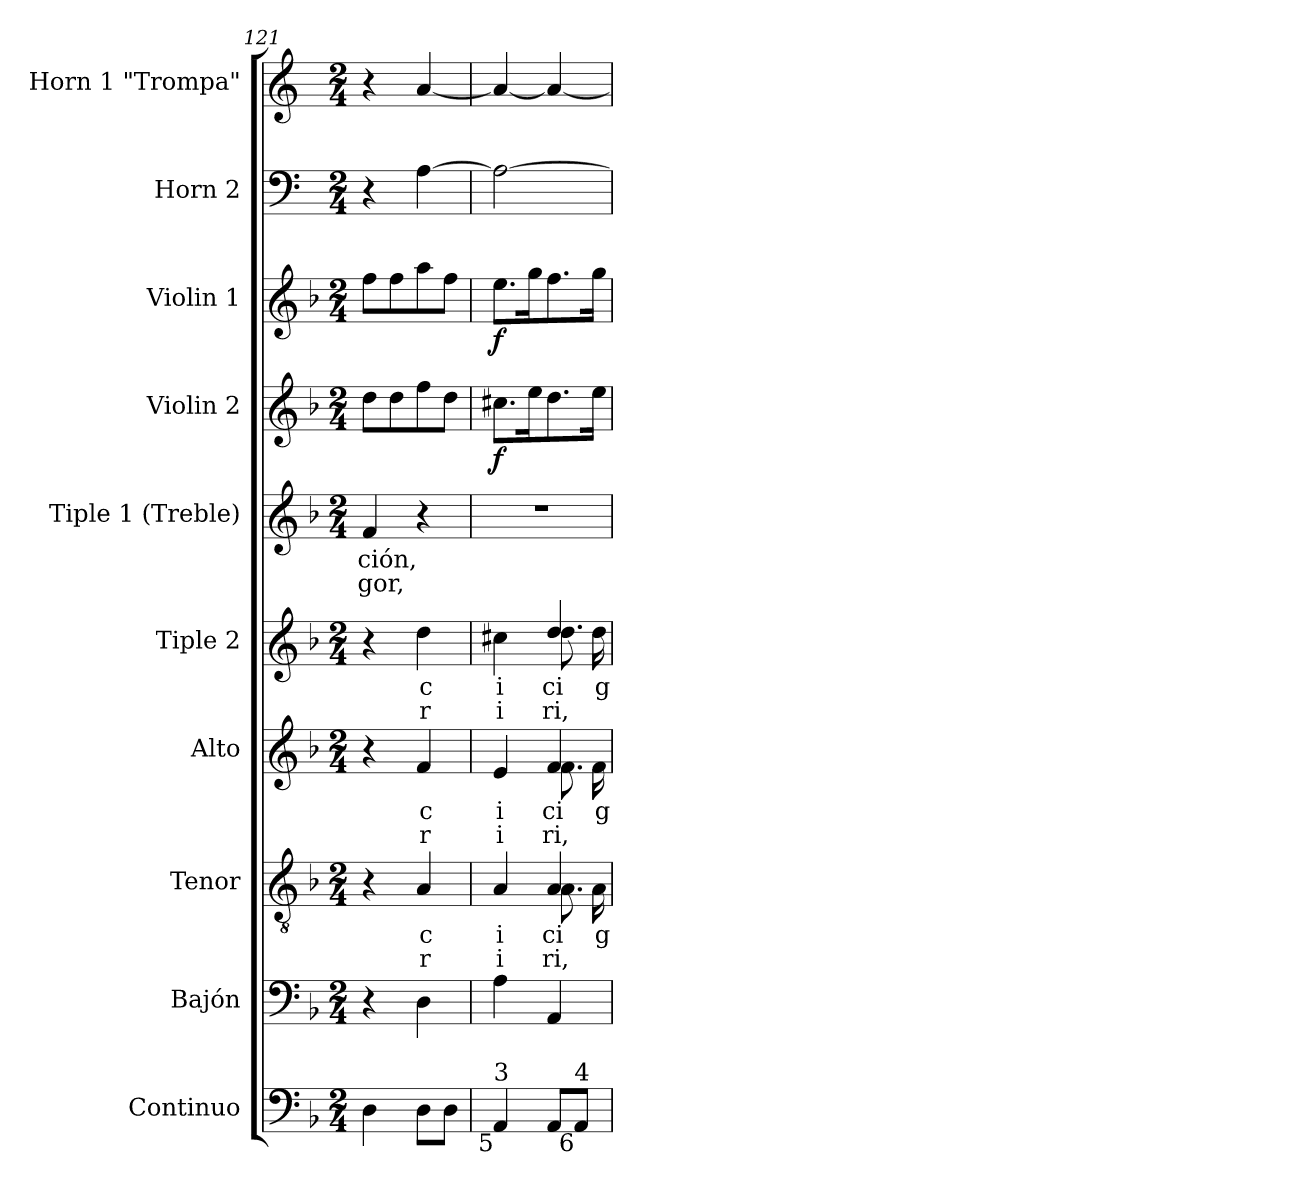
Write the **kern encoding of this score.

**kern	**kern	**kern	**text	**text	**kern	**text	**text	**kern	**text	**text	**kern	**text	**text	**kern	**dynam	**kern	**dynam	**kern	**kern
*part10	*part9	*part8	*part8	*part8	*part7	*part7	*part7	*part6	*part6	*part6	*part5	*part5	*part5	*part4	*part4	*part3	*part3	*part2	*part1
*staff10	*staff9	*staff8	*staff8	*staff8	*staff7	*staff7	*staff7	*staff6	*staff6	*staff6	*staff5	*staff5	*staff5	*staff4	*staff4	*staff3	*staff3	*staff2	*staff1
*I"Continuo	*I"Bajón	*I"Tenor	*	*	*I"Alto	*	*	*I"Tiple 2	*	*	*I"Tiple 1 (Treble)	*	*	*I"Violin 2	*	*I"Violin 1	*	*I"Horn 2	*I"Horn 1 "Trompa"
*I'Cont.	*	*I'T.	*	*	*I'A.	*	*	*	*	*	*	*	*	*I'Vln. 2	*	*I'Vln. 1	*	*I'Hn 1.	*I'Hn 1.
*clefF4	*clefF4	*clefGv2	*	*	*clefG2	*	*	*clefG2	*	*	*clefG2	*	*	*clefG2	*	*clefG2	*	*clefF4	*clefG2
*	*	*ITrd7c12	*	*	*	*	*	*	*	*	*	*	*	*	*	*	*	*ITrd7c12	*ITrd7c12
*k[b-]	*k[b-]	*k[b-]	*	*	*k[b-]	*	*	*k[b-]	*	*	*k[b-]	*	*	*k[b-]	*	*k[b-]	*	*k[]	*k[]
*F:	*F:	*F:	*	*	*F:	*	*	*F:	*	*	*F:	*	*	*F:	*	*F:	*	*C:	*C:
*M2/4	*M2/4	*M2/4	*	*	*M2/4	*	*	*M2/4	*	*	*M2/4	*	*	*M2/4	*	*M2/4	*	*M2/4	*M2/4
=121	=121	=121	=121	=121	=121	=121	=121	=121	=121	=121	=121	=121	=121	=121	=121	=121	=121	=121	=121
!	!	!	!	!	!	!	!	!	!	!	!	!LO:LY:b:color=#000000	!LO:LY:b:color=#000000	!	!	!	!	!	!
4Di\	4r	4r	.	.	4r	.	.	4r	.	.	4fi/	-ción,	-gor,	8ddi\L	.	8ffi\L	.	4r	4r
.	.	.	.	.	.	.	.	.	.	.	.	.	.	8ddi\	.	8ffi\	.	.	.
!	!	!	!LO:LY:b:color=#000000	!LO:LY:b:color=#000000	!	!	!	!	!	!	!	!	!	!	!	!	!	!	!
!	!	!	!	!	!	!LO:LY:b:color=#000000	!LO:LY:b:color=#000000	!	!	!	!	!	!	!	!	!	!	!	!
!	!	!	!	!	!	!	!	!	!LO:LY:b:color=#000000	!LO:LY:b:color=#000000	!	!	!	!	!	!	!	!	!
8Di\L	4Di\	4AAi/	c	r	4fi/	c	r	4ddi\	c	r	4r	.	.	8ffi\	.	8aai\	.	[4AAi\	[4Ai/
8Di\J	.	.	.	.	.	.	.	.	.	.	.	.	.	8ddi\J	.	8ffi\J	.	.	.
=122	=122	=122	=122	=122	=122	=122	=122	=122	=122	=122	=122	=122	=122	=122	=122	=122	=122	=122	=122
!	!	!	!LO:LY:b:color=#000000	!LO:LY:b:color=#000000	!	!	!	!	!	!	!	!	!	!	!	!	!	!	!
*	*	*^	*	*	*	*	*	*	*	*	*	*	*	*	*	*	*	*	*
!	!	!	!	!	!	!	!LO:LY:b:color=#000000	!LO:LY:b:color=#000000	!	!	!	!	!	!	!	!	!	!	!	!
*	*	*	*	*	*	*^	*	*	*	*	*	*	*	*	*	*	*	*	*	*
!LO:TX:b:rj:t=5	!	!	!	!	!	!	!	!	!	!	!	!	!	!	!	!	!	!	!	!	!
!LO:TX:t=3	!	!	!	!	!	!	!	!	!	!	!	!	!	!	!	!	!	!	!	!	!
!	!	!	!	!	!	!	!	!	!	!	!LO:LY:b:color=#000000	!LO:LY:b:color=#000000	!LO:N:vis=1	!	!	!	!	!	!	!	!
*	*	*	*	*	*	*	*	*	*	*^	*	*	*	*	*	*	*	*	*	*	*
4AAi/	4Ai\	4AAi/	4ryy	i	i	4ei/	4ryy	i	i	4cc#Xi\	4ryy	i	i	2r	.	.	8.cc#Xi\L	f	8.eei\L	f	2AAi\_	4Ai/_
.	.	.	.	.	.	.	.	.	.	.	.	.	.	.	.	.	16eei\k	.	16ggi\k	.	.	.
!	!	!	!	!LO:LY:b:color=#000000	!LO:LY:b:color=#000000	!	!	!	!	!	!	!	!	!	!	!	!	!	!	!	!	!
!	!	!	!	!	!	!	!	!LO:LY:b:color=#000000	!LO:LY:b:color=#000000	!	!	!	!	!	!	!	!	!	!	!	!	!
!	!	!	!	!	!	!	!	!	!	!	!	!LO:LY:b:color=#000000	!LO:LY:b:color=#000000	!	!	!	!	!	!	!	!	!
8AAi/L	4AAi/	4AAi/	8.AAi\	ci	ri,	4fi/	8.fi\	ci	ri,	4ddi/	8.ddi\	ci	ri,	.	.	.	8.ddi\	.	8.ffi\	.	.	4Ai/_
!LO:TX:b:rj:t=6	!	!	!	!	!	!	!	!	!	!	!	!	!	!	!	!	!	!	!	!	!	!
!LO:TX:t=4	!	!	!	!	!	!	!	!	!	!	!	!	!	!	!	!	!	!	!	!	!	!
8AAi/J	.	.	.	.	.	.	.	.	.	.	.	.	.	.	.	.	.	.	.	.	.	.
!	!	!	!	!LO:LY:b:color=#000000	!	!	!	!	!	!	!	!	!	!	!	!	!	!	!	!	!	!
!	!	!	!	!	!	!	!	!LO:LY:b:color=#000000	!	!	!	!	!	!	!	!	!	!	!	!	!	!
!	!	!	!	!	!	!	!	!	!	!	!	!LO:LY:b:color=#000000	!	!	!	!	!	!	!	!	!	!
.	.	.	16AAi\	g	.	.	16fi\	g	.	.	16ddi\	g	.	.	.	.	16eei\Jk	.	16ggi\Jk	.	.	.
*	*	*v	*v	*	*	*	*	*	*	*v	*v	*	*	*	*	*	*	*	*	*	*	*
*	*	*	*	*	*v	*v	*	*	*	*	*	*	*	*	*	*	*	*	*	*
=	=	=	=	=	=	=	=	=	=	=	=	=	=	=	=	=	=	=	=
*-	*-	*-	*-	*-	*-	*-	*-	*-	*-	*-	*-	*-	*-	*-	*-	*-	*-	*-	*-
